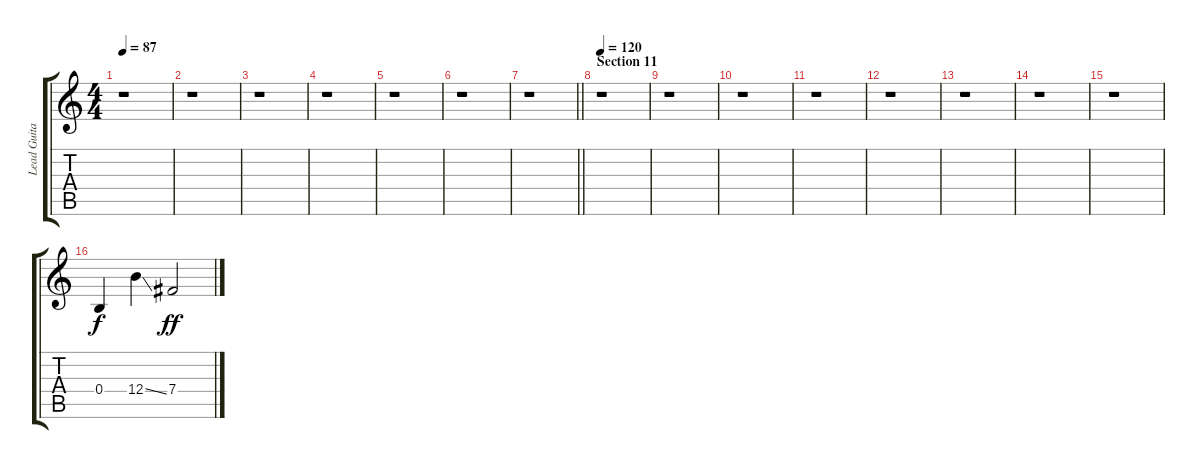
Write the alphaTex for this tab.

\track ("Lead Guitar Delay Repeats (Ignore Me)" "Lead Guita") {instrument overdrivenguitar}
\staff {score tabs}
\tuning (Db4 Ab3 E3 B2 Gb2 Db2) {hide}
\ts (4 4)
\tempo 87
\clef g2
\ks c
r.1{dy f} |
r.1 |
r.1 |
r.1 |
r.1 |
r.1 |
\barLineRight lightlight
r.1 |
\section ("" "Section 11")
\tempo 120
r.1 |
r.1 |
r.1 |
r.1 |
r.1 |
r.1 |
r.1 |
r.1 |
0.4.4 12.4{ss}.4 7.4.2{dy ff}
